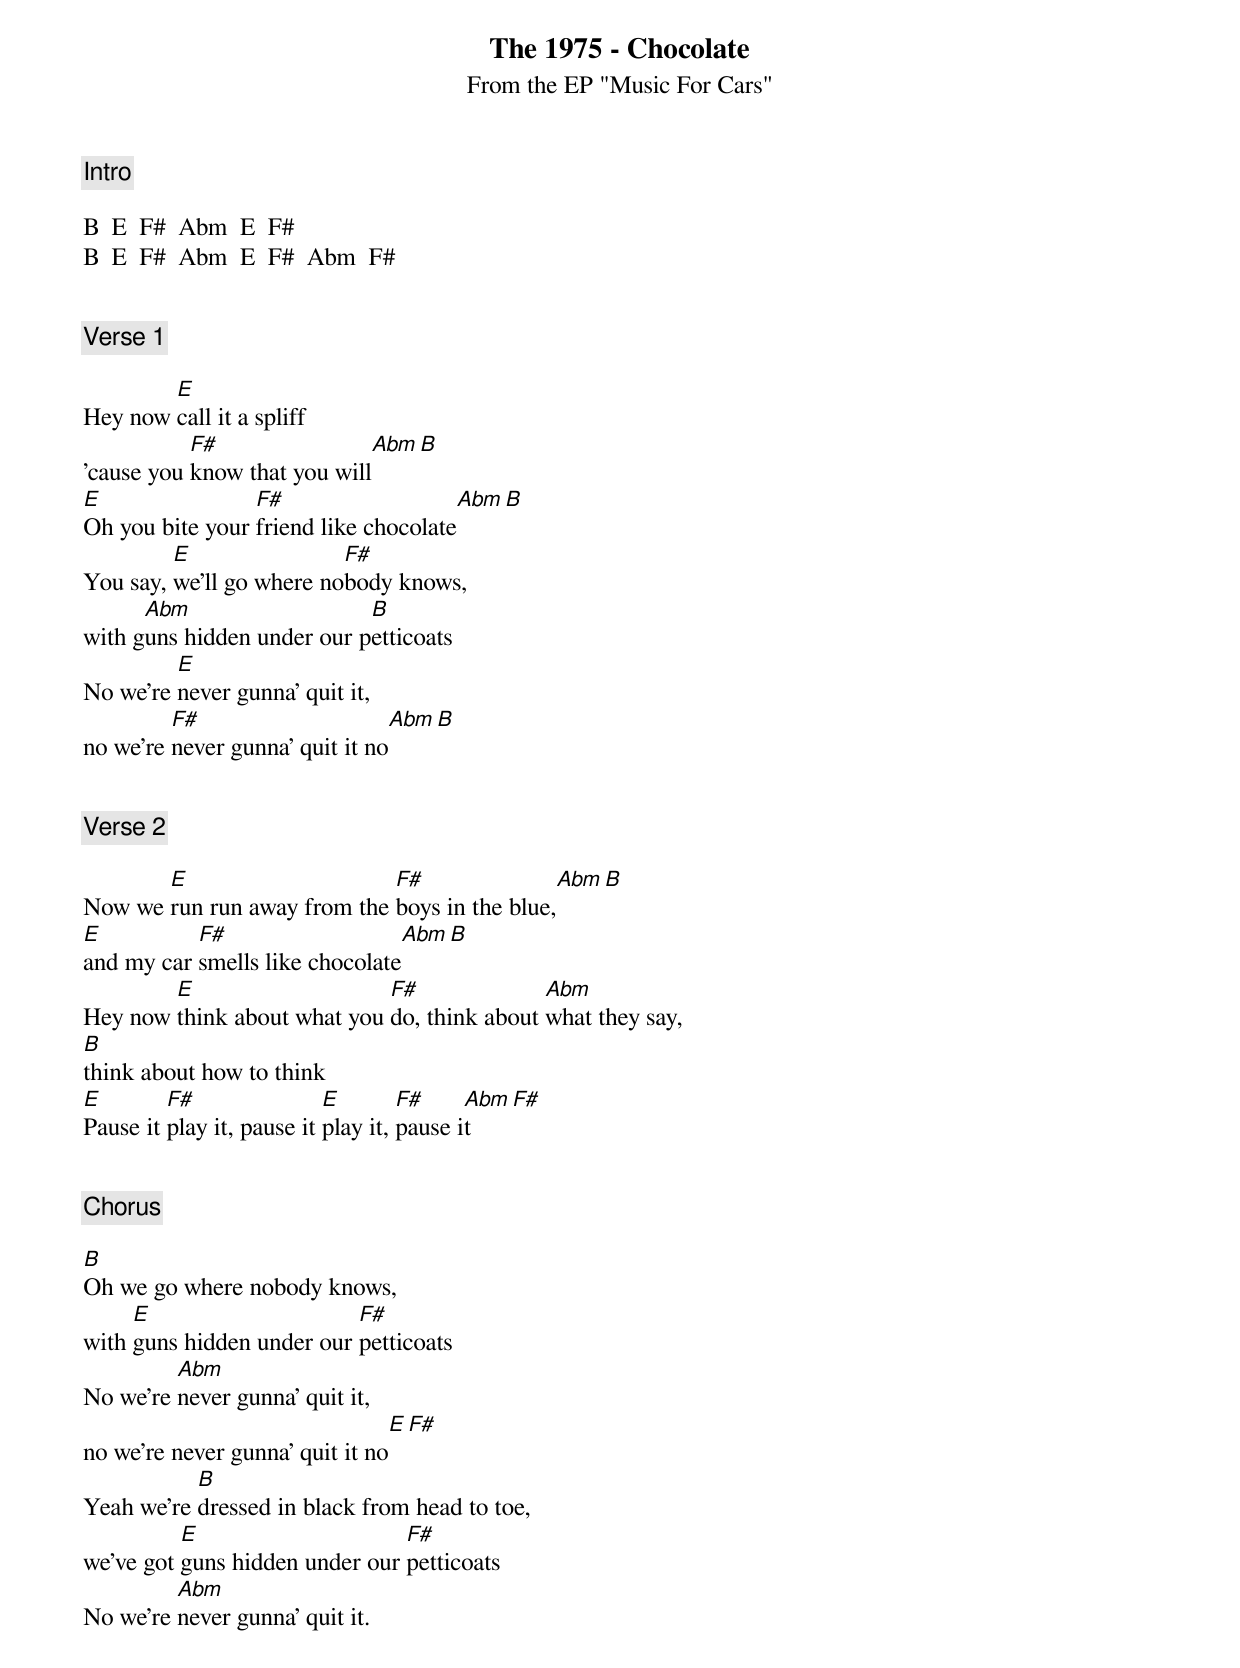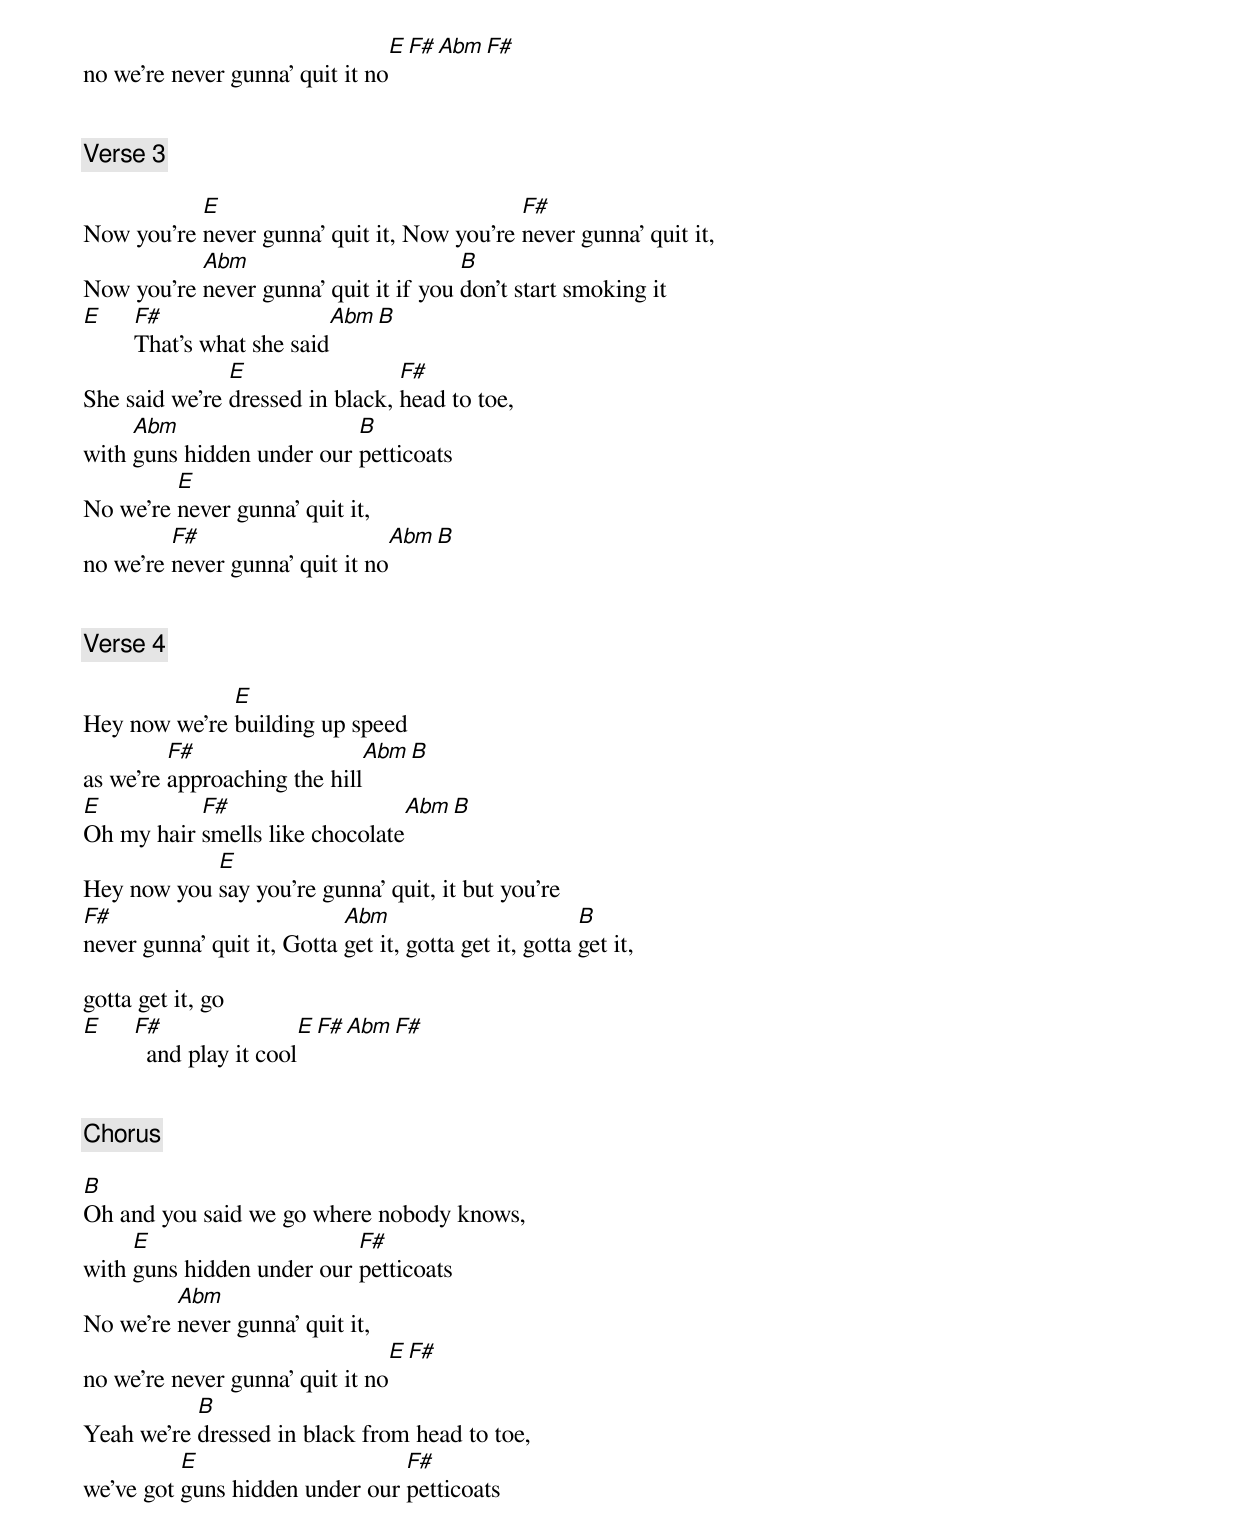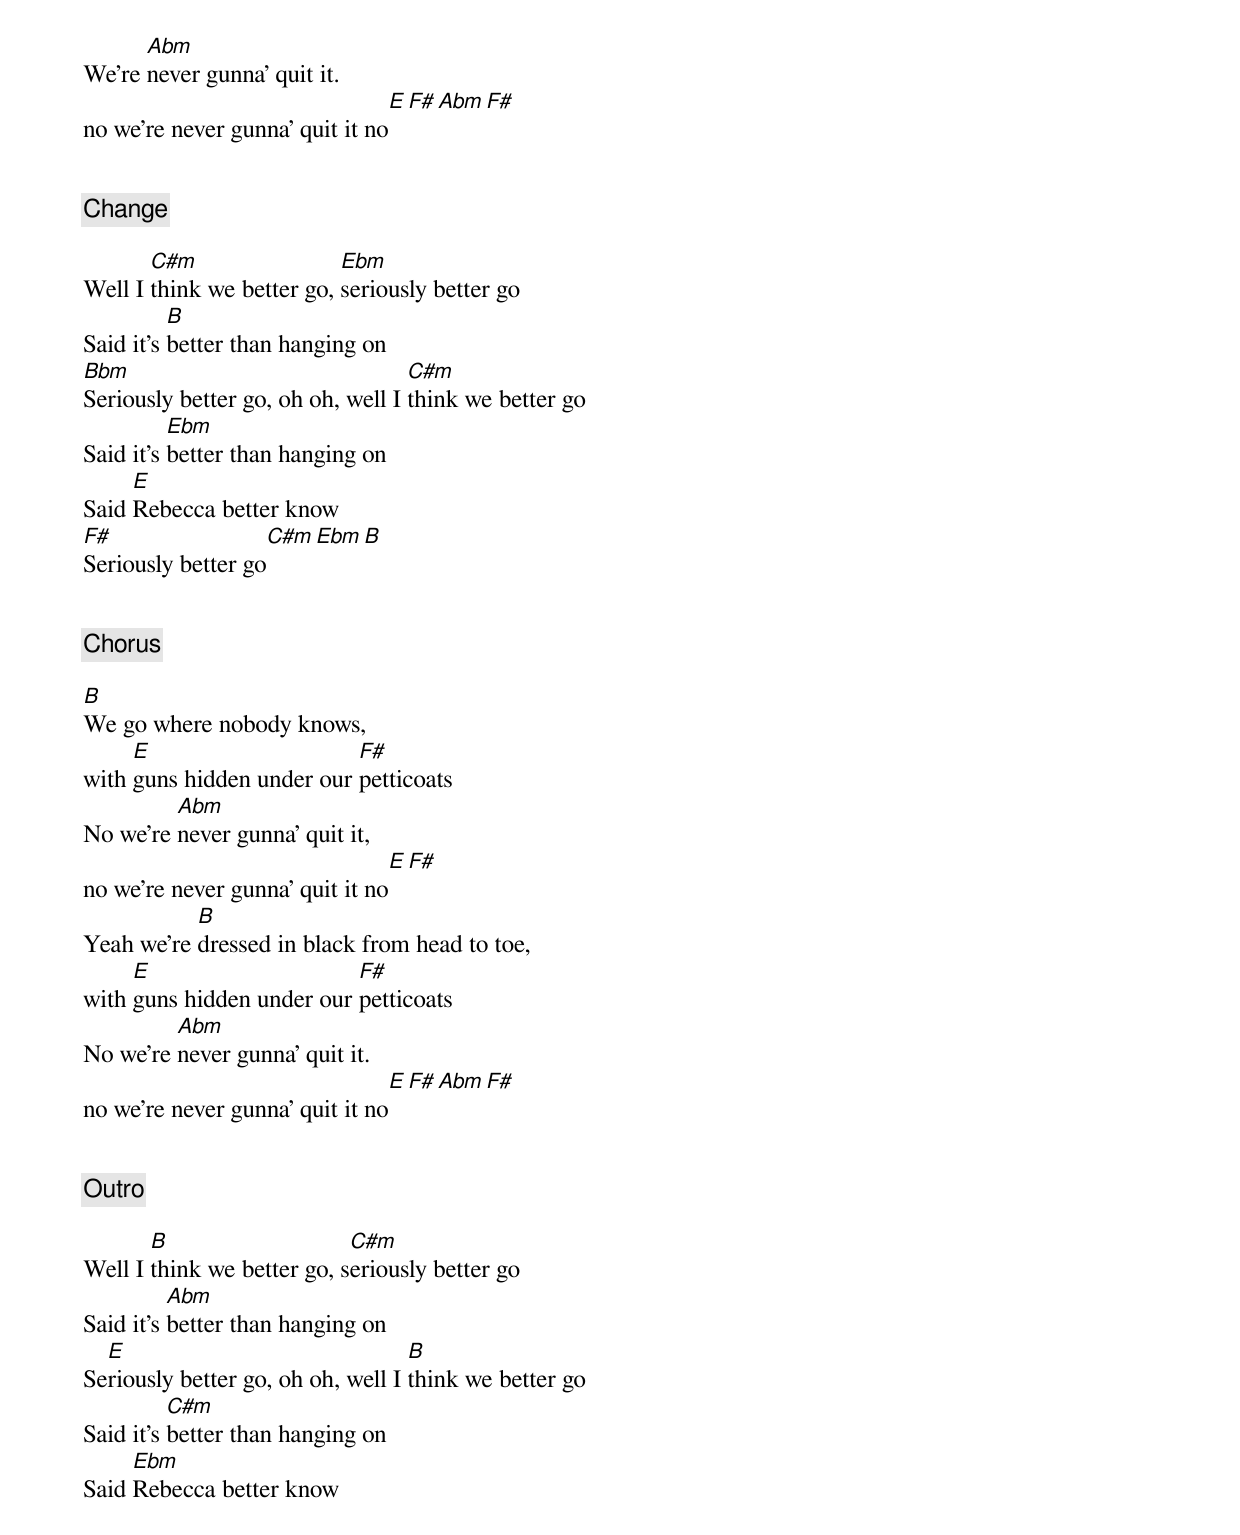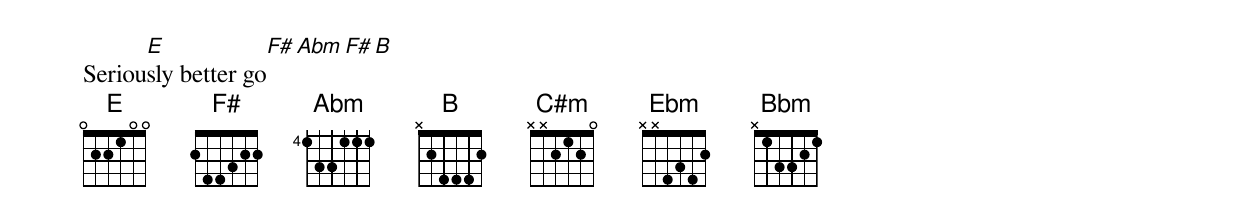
The 1975 - Chocolate
From the EP "Music For Cars"


[Intro]

B  E  F#  Abm  E  F#
B  E  F#  Abm  E  F#  Abm  F#


[Verse 1]

        E
Hey now call it a spliff
           F#                  Abm     B
'cause you know that you will
E                F#                    Abm    B
Oh you bite your friend like chocolate
         E                F#
You say, we'll go where nobody knows,
      Abm                   B
with guns hidden under our petticoats
         E
No we're never gunna' quit it,
         F#                       Abm     B
no we're never gunna' quit it no


[Verse 2]

       E                     F#               Abm      B
Now we run run away from the boys in the blue,
E          F#                     Abm        B
and my car smells like chocolate
        E                    F#              Abm
Hey now think about what you do, think about what they say,
B
think about how to think
E        F#                E        F#     Abm      F#
Pause it play it, pause it play it, pause it


[Chorus]

B
Oh we go where nobody knows,
     E                     F#
with guns hidden under our petticoats
         Abm
No we're never gunna' quit it,
                                  E     F#
no we're never gunna' quit it no
           B
Yeah we're dressed in black from head to toe,
          E                     F#
we've got guns hidden under our petticoats
         Abm
No we're never gunna' quit it.
                                  E    F#   Abm    F#
no we're never gunna' quit it no


[Verse 3]

           E                                F#
Now you're never gunna' quit it, Now you're never gunna' quit it,
           Abm                         B
Now you're never gunna' quit it if you don't start smoking it
E    F#                     Abm        B
     That's what she said
               E                 F#
She said we're dressed in black, head to toe,
     Abm                   B
with guns hidden under our petticoats
         E
No we're never gunna' quit it,
         F#                       Abm          B
no we're never gunna' quit it no


[Verse 4]

              E
Hey now we're building up speed
         F#                    Abm        B
as we're approaching the hill
E          F#                    Abm        B
Oh my hair smells like chocolate
            E
Hey now you say you're gunna' quit, it but you're
F#                          Abm                         B
never gunna' quit it, Gotta get it, gotta get it, gotta get it,

gotta get it, go
E    F#                 E        F#     Abm      F#
       and play it cool


[Chorus]

B
Oh and you said we go where nobody knows,
     E                     F#
with guns hidden under our petticoats
         Abm
No we're never gunna' quit it,
                                  E        F#
no we're never gunna' quit it no
           B
Yeah we're dressed in black from head to toe,
          E                     F#
we've got guns hidden under our petticoats
      Abm
We're never gunna' quit it.
                                  E    F#   Abm    F#
no we're never gunna' quit it no


[Change]

       C#m                 Ebm
Well I think we better go, seriously better go
          B
Said it's better than hanging on
Bbm                                C#m
Seriously better go, oh oh, well I think we better go
          Ebm
Said it's better than hanging on
     E
Said Rebecca better know
F#                   C#m    Ebm    B
Seriously better go


[Chorus]

B
We go where nobody knows,
     E                     F#
with guns hidden under our petticoats
         Abm
No we're never gunna' quit it,
                                 E        F#
no we're never gunna' quit it no
           B
Yeah we're dressed in black from head to toe,
     E                     F#
with guns hidden under our petticoats
         Abm
No we're never gunna' quit it.
                                 E    F#   Abm    F#
no we're never gunna' quit it no


[Outro]

       B                    C#m
Well I think we better go, seriously better go
          Abm
Said it's better than hanging on
  E                                B
Seriously better go, oh oh, well I think we better go
          C#m
Said it's better than hanging on
     Ebm
Said Rebecca better know
      E            F#   Abm   F#   B
Seriously better go
